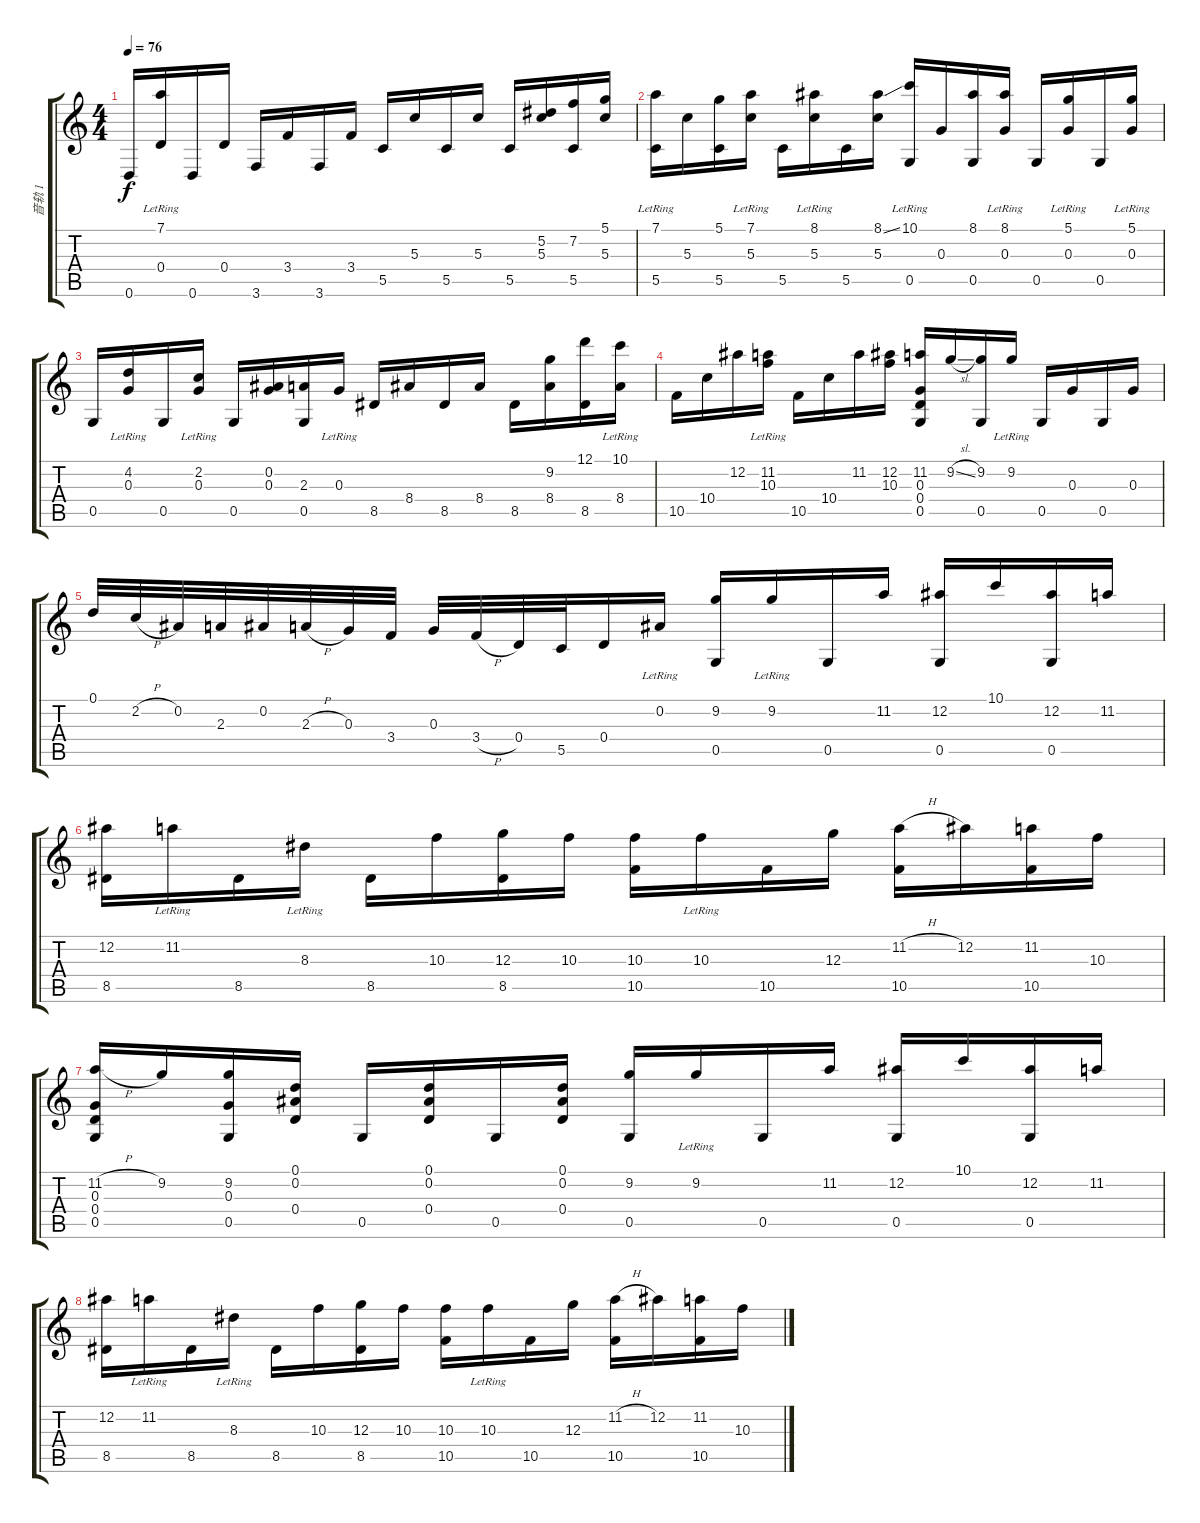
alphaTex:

\track ("音轨 1" "音轨 1") {instrument acousticguitarsteel}
\staff {score tabs}
\tuning (D4 Bb3 G3 D3 G2 D2) {hide}
\ts (4 4)
\tempo 76
\clef g2
\ks c
0.6.16{dy f} (7.1{lr} 0.4).16 0.6.16 0.4.16 3.6.16 3.4.16 3.6.16 3.4.16 5.5.16 5.3.16 5.5.16 5.3.16 5.5.16 (5.2 5.3).16 (7.2 5.5).16 (5.1 5.3).16 |
(7.1{lr} 5.5).16 5.3.16 (5.1 5.5).16 (7.1{lr} 5.3).16 5.5.16 (8.1{lr} 5.3).16 5.5.16 (8.1{ss} 5.3).16 (10.1{lr} 0.5).16 0.3.16 (8.1 0.5).16 (8.1{lr} 0.3).16 0.5.16 (5.1{lr} 0.3).16 0.5.16 (5.1{lr} 0.3).16 |
0.5.16 (4.2{lr} 0.3).16 0.5.16 (2.2{lr} 0.3).16 0.5.16 (0.2 0.3).16 (2.3 0.5).16 0.3{lr}.16 8.5.16 8.4.16 8.5.16 8.4.16 8.5.16 (9.2 8.4).16 (12.1 8.5).16 (10.1{lr} 8.4).16 |
10.5.16 10.4.16 12.2.16 (11.2{lr} 10.3).16 10.5.16 10.4.16 11.2.16 (12.2 10.3).16 (11.2 0.3 0.4 0.5).16 9.2{sl}.16 (9.2 0.5).16 9.2{lr}.16 0.5.16 0.3.16 0.5.16 0.3.16 |
0.1.32 2.2{h}.32 0.2.32 2.3.32 0.2.32 2.3{h}.32 0.3.32 3.4.32 0.3.32 3.4{h}.32 0.4.32 5.5.32 0.4.16 0.2{lr}.16 (9.2 0.5).16 9.2{lr}.16 0.5.16 11.2.16 (12.2 0.5).16 10.1.16 (12.2 0.5).16 11.2.16 |
(12.2 8.5).16 11.2{lr}.16 8.5.16 8.3{lr}.16 8.5.16 10.3.16 (12.3 8.5).16 10.3.16 (10.3 10.5).16 10.3{lr}.16 10.5.16 12.3.16 (11.2{h} 10.5).16 12.2.16 (11.2 10.5).16 10.3.16 |
(11.2{h} 0.3 0.4 0.5).16 9.2.16 (9.2 0.3 0.5).16 (0.1 0.2 0.4).16 0.5.16 (0.1 0.2 0.4).16 0.5.16 (0.1 0.2 0.4).16 (9.2 0.5).16 9.2{lr}.16 0.5.16 11.2.16 (12.2 0.5).16 10.1.16 (12.2 0.5).16 11.2.16 |
(12.2 8.5).16 11.2{lr}.16 8.5.16 8.3{lr}.16 8.5.16 10.3.16 (12.3 8.5).16 10.3.16 (10.3 10.5).16 10.3{lr}.16 10.5.16 12.3.16 (11.2{h} 10.5).16 12.2.16 (11.2 10.5).16 10.3.16
